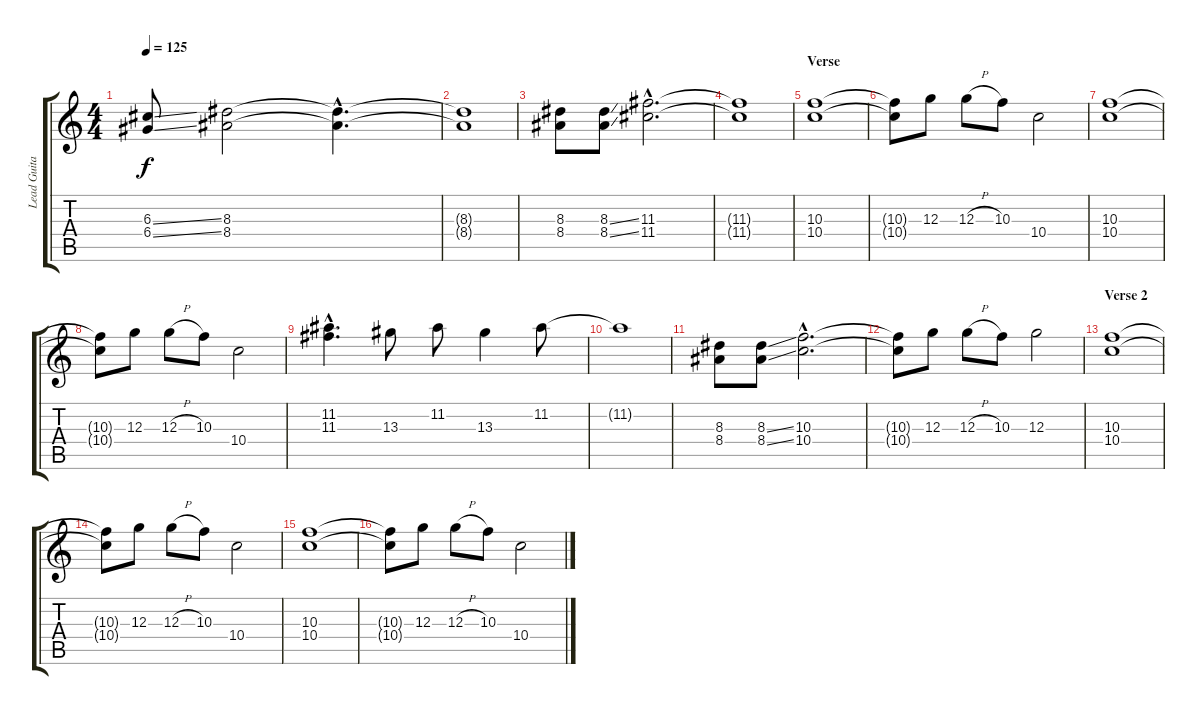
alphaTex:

\track ("Lead Guitar (Ranaldo)" "Lead Guita") {instrument overdrivenguitar}
\staff {score tabs}
\tuning (E4 B3 G3 D3 A2 E2) {hide}
\ts (4 4)
\tempo 125
\clef g2
\ks c
(6.3{ss} 6.4{ss}).8{dy f} (8.3 8.4).2 (8.3{hac t} 8.4{hac t}).4{d} |
(8.3{t} 8.4{t}).1 |
(8.3 8.4).8 (8.3{ss} 8.4{ss}).8 (11.3{hac} 11.4{hac}).2{d} |
(11.3{t} 11.4{t}).1 |
\section ("" "Verse")
(10.3 10.4).1 |
(10.3{t} 10.4{t}).8 12.3.8 12.3{h}.8 10.3.8 10.4.2 |
(10.3 10.4).1 |
(10.3{t} 10.4{t}).8 12.3.8 12.3{h}.8 10.3.8 10.4.2 |
(11.2{hac} 11.3{hac}).4{d} 13.3.8 11.2.8 13.3.4 11.2.8 |
11.2{t}.1 |
(8.3 8.4).8 (8.3{ss} 8.4{ss}).8 (10.3{hac} 10.4{hac}).2{d} |
(10.3{t} 10.4{t}).8 12.3.8 12.3{h}.8 10.3.8 12.3.2 |
\section ("" "Verse 2")
(10.3 10.4).1 |
(10.3{t} 10.4{t}).8 12.3.8 12.3{h}.8 10.3.8 10.4.2 |
(10.3 10.4).1 |
(10.3{t} 10.4{t}).8 12.3.8 12.3{h}.8 10.3.8 10.4.2
